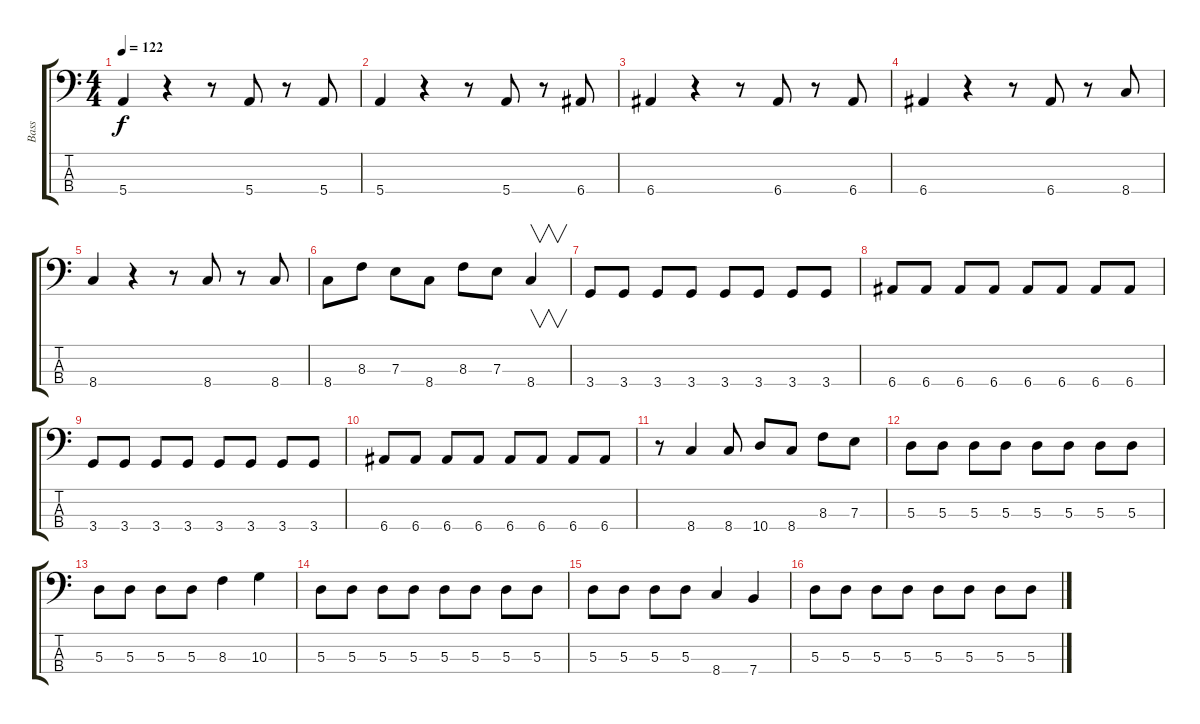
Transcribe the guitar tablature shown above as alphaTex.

\track ("Bass" "Bass") {instrument electricbassfinger}
\staff {score tabs}
\tuning (G2 D2 A1 E1) {hide}
\ts (4 4)
\tempo 122
\clef f4
\ks c
5.4.4{dy f} r.4 r.8 5.4.8 r.8 5.4.8 |
5.4.4 r.4 r.8 5.4.8 r.8 6.4.8 |
6.4.4 r.4 r.8 6.4.8 r.8 6.4.8 |
6.4.4 r.4 r.8 6.4.8 r.8 8.4.8 |
8.4.4 r.4 r.8 8.4.8 r.8 8.4.8 |
8.4.8 8.3.8 7.3.8 8.4.8 8.3.8 7.3.8 8.4.4{v} |
3.4.8 3.4.8 3.4.8 3.4.8 3.4.8 3.4.8 3.4.8 3.4.8 |
6.4.8 6.4.8 6.4.8 6.4.8 6.4.8 6.4.8 6.4.8 6.4.8 |
3.4.8 3.4.8 3.4.8 3.4.8 3.4.8 3.4.8 3.4.8 3.4.8 |
6.4.8 6.4.8 6.4.8 6.4.8 6.4.8 6.4.8 6.4.8 6.4.8 |
r.8 8.4.4 8.4.8 10.4.8 8.4.8 8.3.8 7.3.8 |
5.3.8 5.3.8 5.3.8 5.3.8 5.3.8 5.3.8 5.3.8 5.3.8 |
5.3.8 5.3.8 5.3.8 5.3.8 8.3.4 10.3.4 |
5.3.8 5.3.8 5.3.8 5.3.8 5.3.8 5.3.8 5.3.8 5.3.8 |
5.3.8 5.3.8 5.3.8 5.3.8 8.4.4 7.4.4 |
5.3.8 5.3.8 5.3.8 5.3.8 5.3.8 5.3.8 5.3.8 5.3.8
